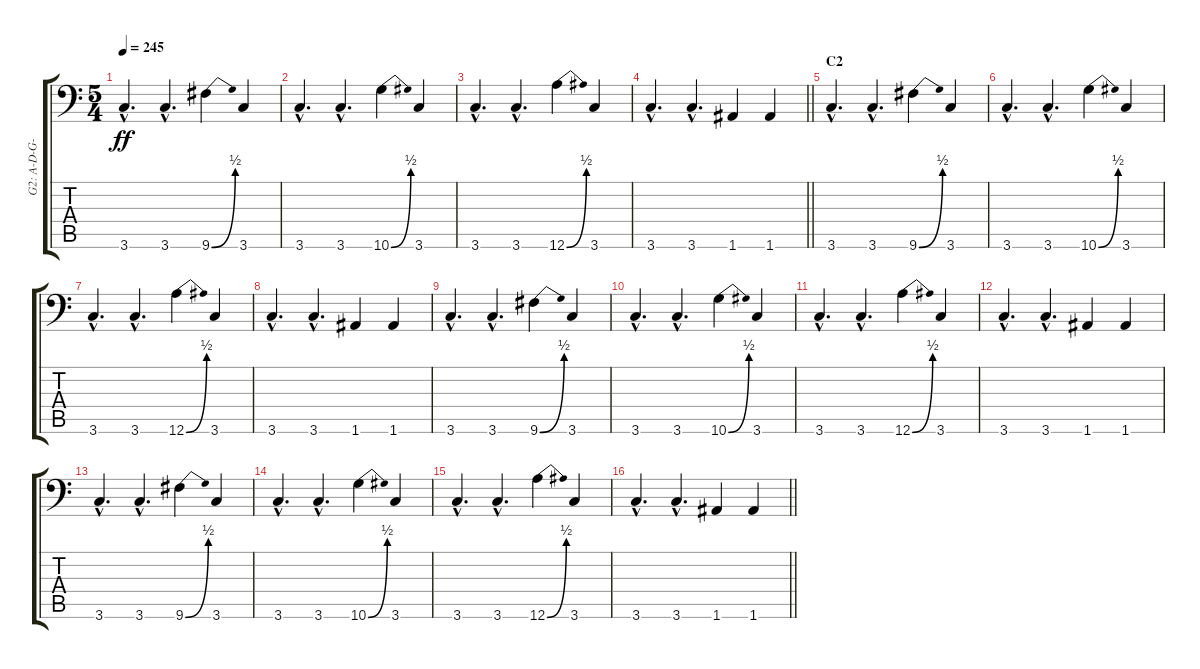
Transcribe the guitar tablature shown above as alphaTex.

\track ("G2: A-D-G-C-E-A" "G2: A-D-G-") {instrument distortionguitar}
\staff {score tabs}
\tuning (A3 E3 C3 G2 D2 A1) {hide}
\ts (5 4)
\tempo 245
\clef f4
\ks c
3.6{hac}.4{d dy ff} 3.6{hac}.4{d} 9.6{be (bend 0 0 60 2)}.4 3.6.4 |
3.6{hac}.4{d} 3.6{hac}.4{d} 10.6{be (bend 0 0 60 2)}.4 3.6.4 |
3.6{hac}.4{d} 3.6{hac}.4{d} 12.6{be (bend 0 0 60 2)}.4 3.6.4 |
\barLineRight lightlight
3.6{hac}.4{d} 3.6{hac}.4{d} 1.6.4 1.6.4 |
\section ("" "C2")
3.6{hac}.4{d} 3.6{hac}.4{d} 9.6{be (bend 0 0 60 2)}.4 3.6.4 |
3.6{hac}.4{d} 3.6{hac}.4{d} 10.6{be (bend 0 0 60 2)}.4 3.6.4 |
3.6{hac}.4{d} 3.6{hac}.4{d} 12.6{be (bend 0 0 60 2)}.4 3.6.4 |
3.6{hac}.4{d} 3.6{hac}.4{d} 1.6.4 1.6.4 |
3.6{hac}.4{d} 3.6{hac}.4{d} 9.6{be (bend 0 0 60 2)}.4 3.6.4 |
3.6{hac}.4{d} 3.6{hac}.4{d} 10.6{be (bend 0 0 60 2)}.4 3.6.4 |
3.6{hac}.4{d} 3.6{hac}.4{d} 12.6{be (bend 0 0 60 2)}.4 3.6.4 |
3.6{hac}.4{d} 3.6{hac}.4{d} 1.6.4 1.6.4 |
3.6{hac}.4{d} 3.6{hac}.4{d} 9.6{be (bend 0 0 60 2)}.4 3.6.4 |
3.6{hac}.4{d} 3.6{hac}.4{d} 10.6{be (bend 0 0 60 2)}.4 3.6.4 |
3.6{hac}.4{d} 3.6{hac}.4{d} 12.6{be (bend 0 0 60 2)}.4 3.6.4 |
\barLineRight lightlight
3.6{hac}.4{d} 3.6{hac}.4{d} 1.6.4 1.6.4
